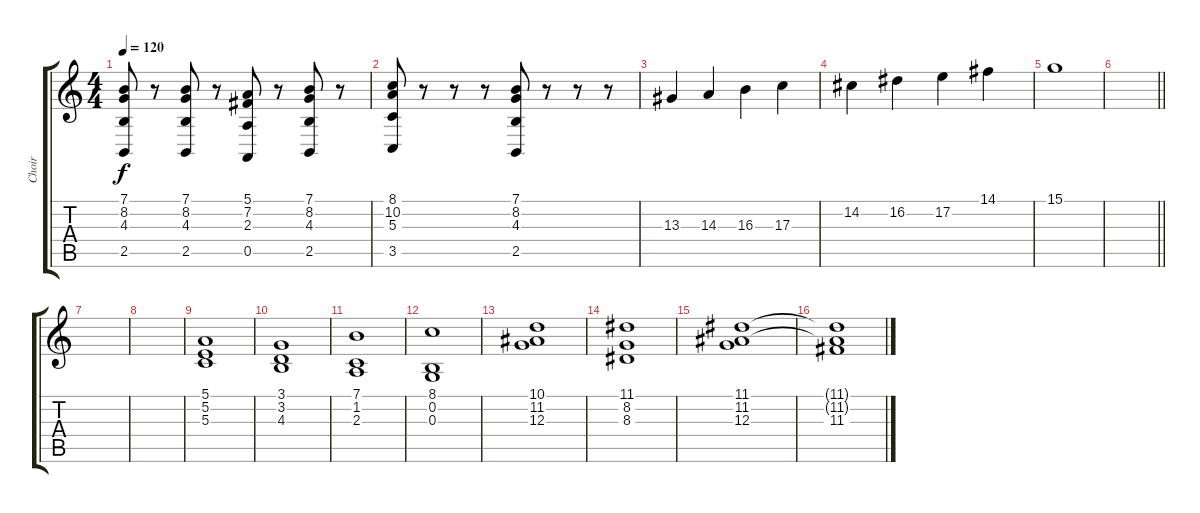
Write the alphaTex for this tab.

\track ("Choir" "Choir") {instrument pad4choir}
\staff {score tabs}
\tuning (E4 B3 G3 D3 A2 E2) {hide}
\ts (4 4)
\tempo 120
\clef g2
\ks c
(7.1 8.2 4.3 2.5).8{dy f} r.8 (7.1 8.2 4.3 2.5).8 r.8 (5.1 7.2 2.3 0.5).8 r.8 (7.1 8.2 4.3 2.5).8 r.8 |
(8.1 10.2 5.3 3.5).8 r.8 r.8 r.8 (7.1 8.2 4.3 2.5).8 r.8 r.8 r.8 |
13.3.4 14.3.4 16.3.4 17.3.4 |
14.2.4 16.2.4 17.2.4 14.1.4 |
15.1.1 |
\barLineRight lightlight
|
\section ("" "")
|
|
(5.1 5.2 5.3).1 |
(3.1 3.2 4.3).1 |
(7.1 1.2 2.3).1 |
(8.1 0.2 0.3).1 |
(10.1 11.2 12.3).1 |
(11.1 8.2 8.3).1 |
(11.1 11.2 12.3).1 |
(11.1{t} 11.2{t} 11.3).1
